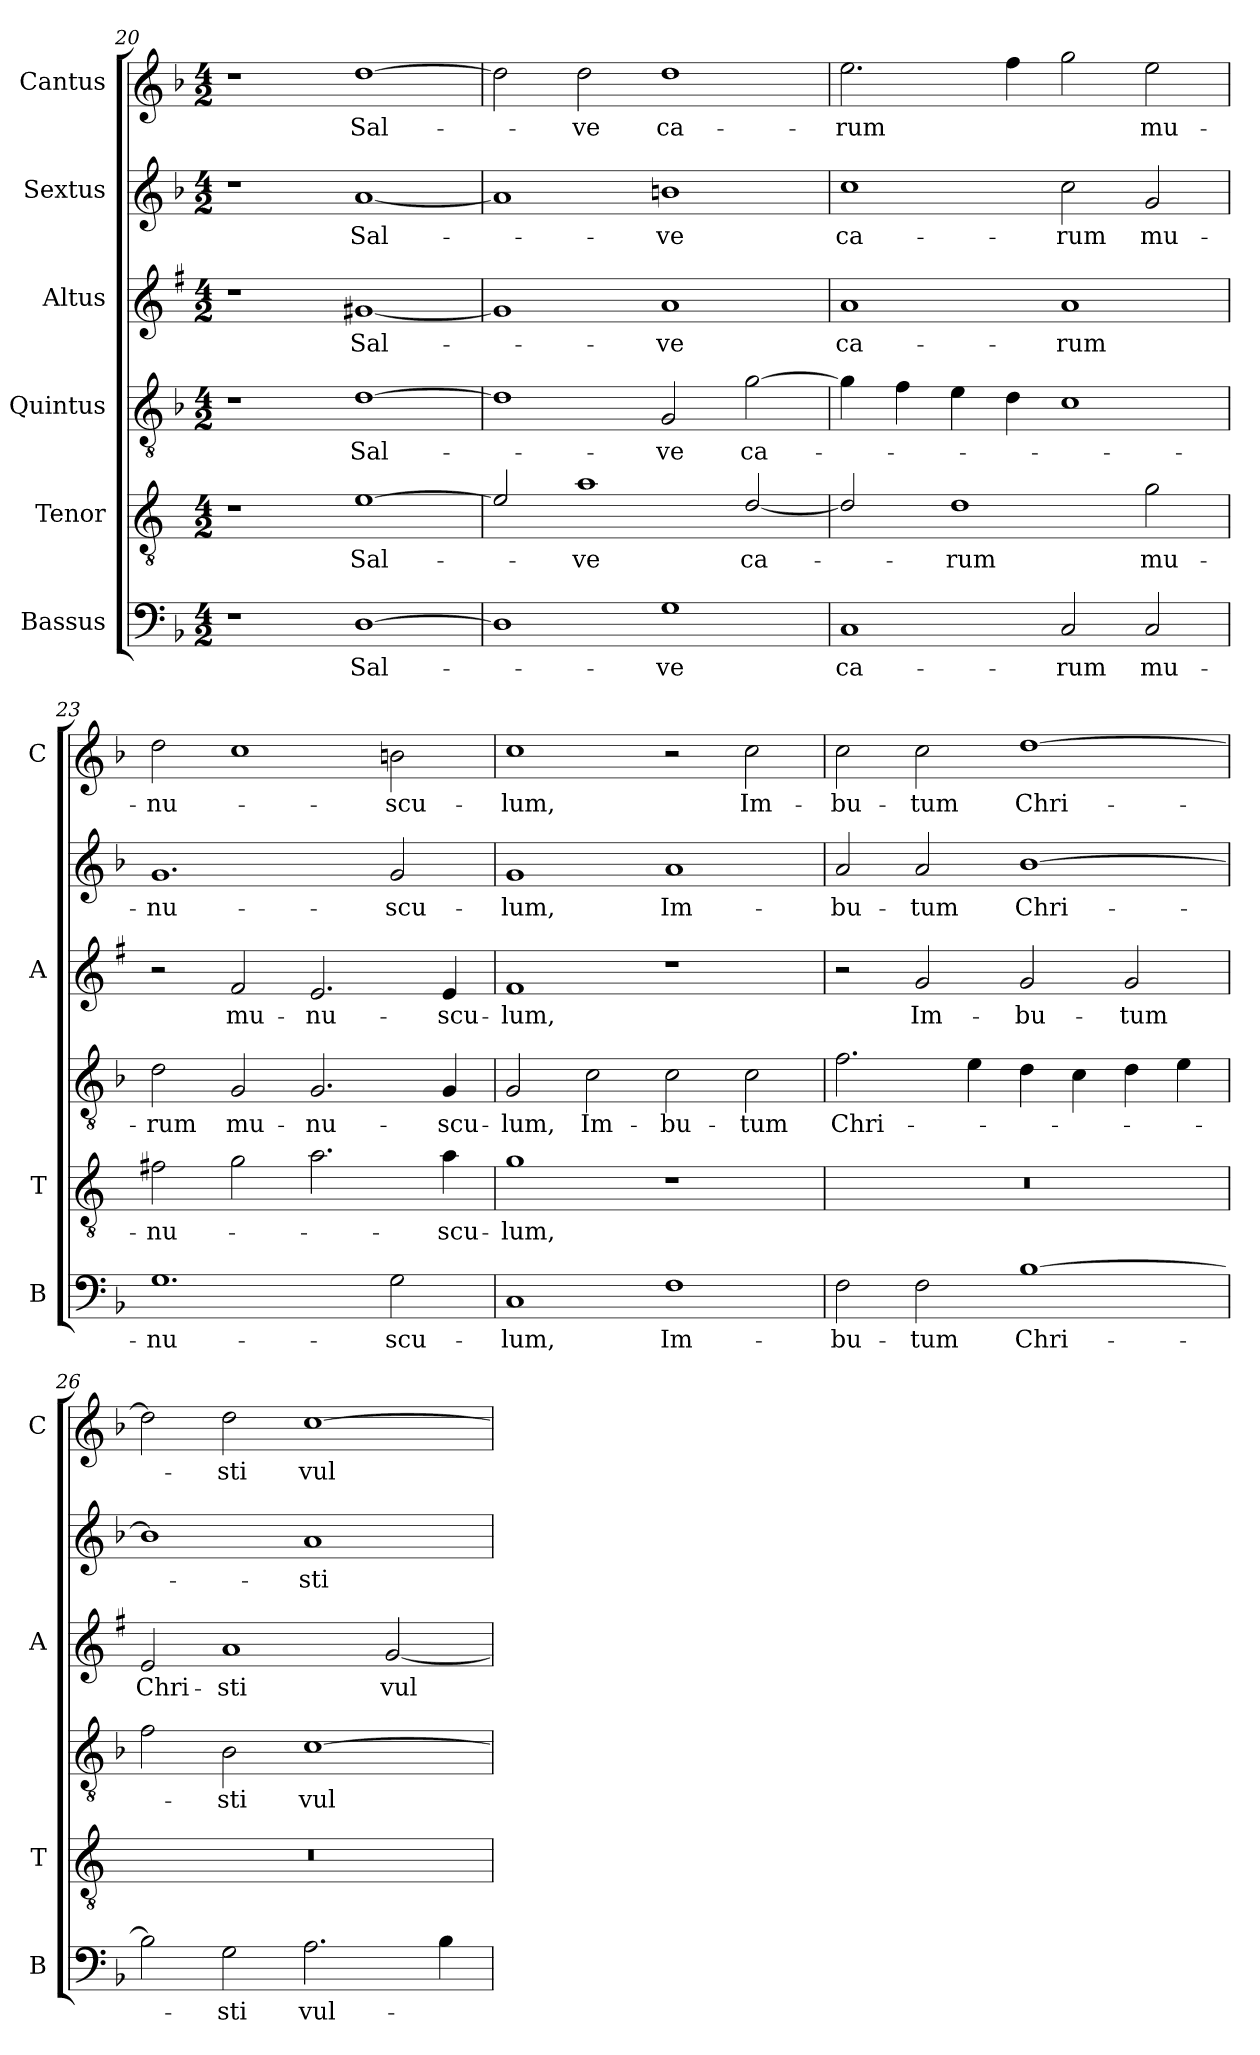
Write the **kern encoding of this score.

**kern	**text	**kern	**text	**kern	**text	**kern	**text	**kern	**text	**kern	**text
*part6	*part6	*part5	*part5	*part4	*part4	*part3	*part3	*part2	*part2	*part1	*part1
*staff6	*staff6	*staff5	*staff5	*staff4	*staff4	*staff3	*staff3	*staff2	*staff2	*staff1	*staff1
*I"Bassus	*	*I"Tenor	*	*I"Quintus	*	*I"Altus	*	*I"Sextus	*	*I"Cantus	*
*I'B	*	*I'T	*	*	*	*I'A	*	*	*	*I'C	*
*clefF4	*	*clefGv2	*	*clefGv2	*	*clefG2	*	*clefG2	*	*clefG2	*
*	*	*ITrd4c7	*	*	*	*ITrd1c2	*	*	*	*	*
*k[b-]	*	*k[b-]	*	*k[b-]	*	*k[b-]	*	*k[b-]	*	*k[b-]	*
*F:	*	*F:	*	*F:	*	*F:	*	*F:	*	*F:	*
*M4/2	*	*M4/2	*	*M4/2	*	*M4/2	*	*M4/2	*	*M4/2	*
=20	=20	=20	=20	=20	=20	=20	=20	=20	=20	=20	=20
1r	.	1r	.	1r	.	1r	.	1r	.	1r	.
!	!LO:LY:b	!	!LO:LY:b	!	!LO:LY:b	!	!LO:LY:b	!	!LO:LY:b	!	!LO:LY:b
[1D	Sal-	[1A	Sal-	[1d	Sal-	[1f#X	Sal-	[1a	Sal-	[1dd	Sal-
!!LO:LB:g=z
=21	=21	=21	=21	=21	=21	=21	=21	=21	=21	=21	=21
1D]	.	2A/]	.	1d]	.	1f#]	.	1a]	.	2dd\]	.
!	!	!	!LO:LY:b	!	!	!	!	!	!	!	!LO:LY:b
.	.	1d	-ve	.	.	.	.	.	.	2dd\	-ve
!	!LO:LY:b	!	!	!	!LO:LY:b	!	!LO:LY:b	!	!LO:LY:b	!	!LO:LY:b
1G	-ve	.	.	2G/	-ve	1g	-ve	1bn	-ve	1dd	ca-
!	!	!	!LO:LY:b	!	!LO:LY:b	!	!	!	!	!	!
.	.	[2G/	ca-	[2g\	ca-	.	.	.	.	.	.
=22	=22	=22	=22	=22	=22	=22	=22	=22	=22	=22	=22
!	!LO:LY:b	!	!	!	!	!	!LO:LY:b	!	!LO:LY:b	!	!LO:LY:b
1C	ca-	2G/]	.	4g\]	.	1g	ca-	1cc	ca-	2.ee\	-rum
.	.	.	.	4f\	.	.	.	.	.	.	.
!	!	!	!LO:LY:b	!	!	!	!	!	!	!	!
.	.	1G	-rum	4e\	.	.	.	.	.	.	.
.	.	.	.	4d\	.	.	.	.	.	4ff\	.
!	!LO:LY:b	!	!	!	!	!	!LO:LY:b	!	!LO:LY:b	!	!
2C/	-rum	.	.	1c	.	1g	-rum	2cc\	-rum	2gg\	.
!	!LO:LY:b	!	!LO:LY:b	!	!	!	!	!	!LO:LY:b	!	!LO:LY:b
2C/	mu-	2c\	mu-	.	.	.	.	2g/	mu-	2ee\	mu-
=23	=23	=23	=23	=23	=23	=23	=23	=23	=23	=23	=23
!	!LO:LY:b	!	!LO:LY:b	!	!LO:LY:b	!	!	!	!LO:LY:b	!	!LO:LY:b
1.G	-nu-	2Bn\	-nu-	2d\	-rum	2r	.	1.g	-nu-	2dd\	-nu-
!	!	!	!	!	!LO:LY:b	!	!LO:LY:b	!	!	!	!
.	.	2c\	.	2G/	mu-	2e/	mu-	.	.	1cc	.
!	!	!	!	!	!LO:LY:b	!	!LO:LY:b	!	!	!	!
.	.	2.d\	.	2.G/	-nu-	2.d/	-nu-	.	.	.	.
!	!LO:LY:b	!	!	!	!	!	!	!	!LO:LY:b	!	!LO:LY:b
2G\	-scu-	.	.	.	.	.	.	2g/	-scu-	2bn\	-scu-
!	!	!	!LO:LY:b	!	!LO:LY:b	!	!LO:LY:b	!	!	!	!
.	.	4d\	-scu-	4G/	-scu-	4d/	-scu-	.	.	.	.
=24	=24	=24	=24	=24	=24	=24	=24	=24	=24	=24	=24
!	!LO:LY:b	!	!LO:LY:b	!	!LO:LY:b	!	!LO:LY:b	!	!LO:LY:b	!	!LO:LY:b
1C	-lum,	1c	-lum,	2G/	-lum,	1e	-lum,	1g	-lum,	1cc	-lum,
!	!	!	!	!	!LO:LY:b	!	!	!	!	!	!
.	.	.	.	2c\	Im-	.	.	.	.	.	.
!	!LO:LY:b	!	!	!	!LO:LY:b	!	!	!	!LO:LY:b	!	!
1F	Im-	1r	.	2c\	-bu-	1r	.	1a	Im-	2r	.
!	!	!	!	!	!LO:LY:b	!	!	!	!	!	!LO:LY:b
.	.	.	.	2c\	-tum	.	.	.	.	2cc\	Im-
=25	=25	=25	=25	=25	=25	=25	=25	=25	=25	=25	=25
!	!LO:LY:b	!	!	!	!LO:LY:b	!	!	!	!LO:LY:b	!	!LO:LY:b
2F\	-bu-	0r	.	2.f\	Chri-	2r	.	2a/	-bu-	2cc\	-bu-
!	!LO:LY:b	!	!	!	!	!	!LO:LY:b	!	!LO:LY:b	!	!LO:LY:b
2F\	-tum	.	.	.	.	2f/	Im-	2a/	-tum	2cc\	-tum
.	.	.	.	4e\	.	.	.	.	.	.	.
!	!LO:LY:b	!	!	!	!	!	!LO:LY:b	!	!LO:LY:b	!	!LO:LY:b
[1B-	Chri-	.	.	4d\	.	2f/	-bu-	[1b-	Chri-	[1dd	Chri-
.	.	.	.	4c\	.	.	.	.	.	.	.
!	!	!	!	!	!	!	!LO:LY:b	!	!	!	!
.	.	.	.	4d\	.	2f/	-tum	.	.	.	.
.	.	.	.	4e\	.	.	.	.	.	.	.
=26	=26	=26	=26	=26	=26	=26	=26	=26	=26	=26	=26
!	!	!	!	!	!	!	!LO:LY:b	!	!	!	!
2B-\]	.	0r	.	2f\	.	2d/	Chri-	1b-]	.	2dd\]	.
!	!LO:LY:b	!	!	!	!LO:LY:b	!	!LO:LY:b	!	!	!	!LO:LY:b
2G\	-sti	.	.	2B-\	-sti	1g	-sti	.	.	2dd\	-sti
!	!LO:LY:b	!	!	!	!LO:LY:b	!	!	!	!LO:LY:b	!	!LO:LY:b
2.A\	vul-	.	.	[1c	vul-	.	.	1a	-sti	[1cc	vul-
!	!	!	!	!	!	!	!LO:LY:b	!	!	!	!
.	.	.	.	.	.	[2f/	vul-	.	.	.	.
4B-\	.	.	.	.	.	.	.	.	.	.	.
=	=	=	=	=	=	=	=	=	=	=	=
*-	*-	*-	*-	*-	*-	*-	*-	*-	*-	*-	*-
